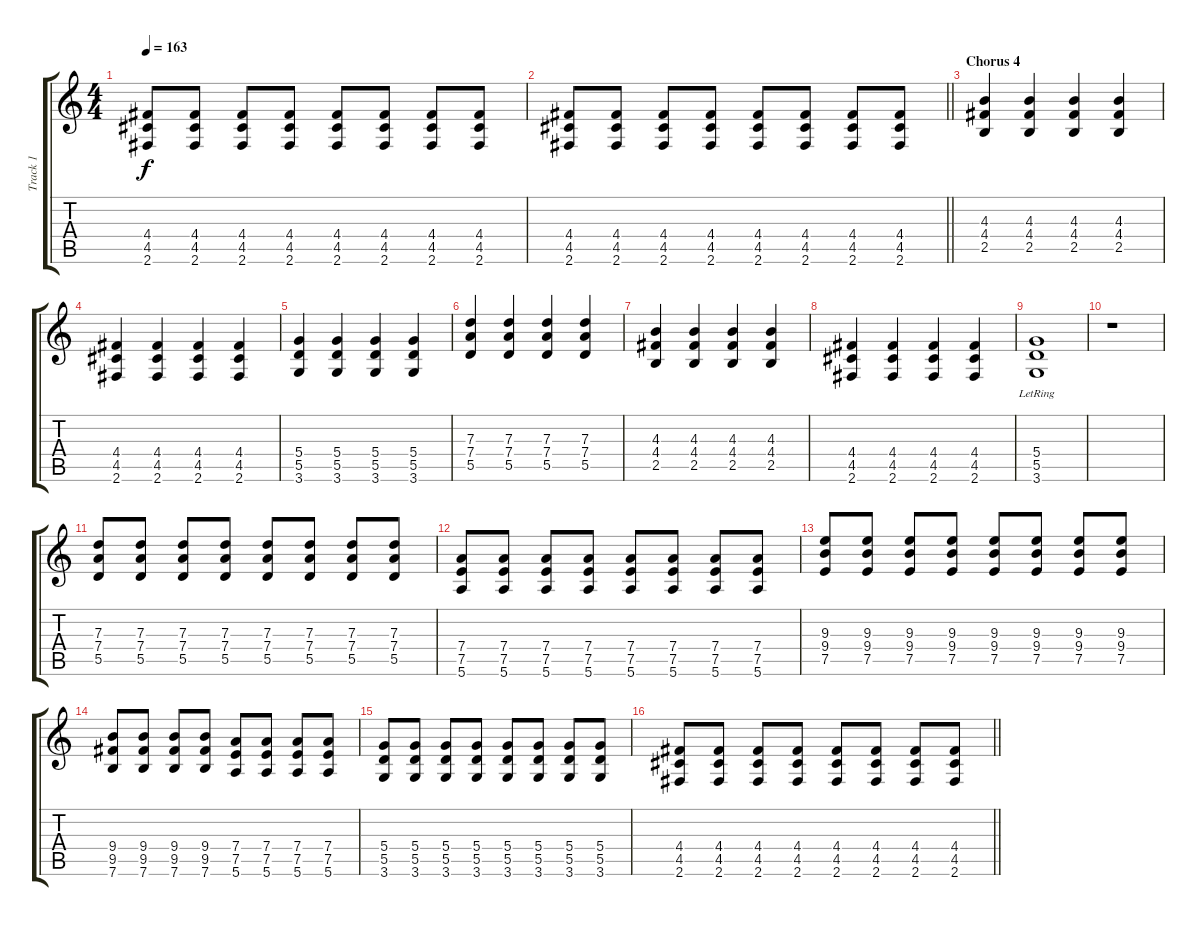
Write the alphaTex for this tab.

\track ("Track 1" "Track 1") {instrument overdrivenguitar}
\staff {score tabs}
\tuning (E4 B3 G3 D3 A2 E2) {hide}
\ts (4 4)
\tempo 163
\clef g2
\ks c
(4.4 4.5 2.6).8{dy f} (4.4 4.5 2.6).8 (4.4 4.5 2.6).8 (4.4 4.5 2.6).8 (4.4 4.5 2.6).8 (4.4 4.5 2.6).8 (4.4 4.5 2.6).8 (4.4 4.5 2.6).8 |
\barLineRight lightlight
(4.4 4.5 2.6).8 (4.4 4.5 2.6).8 (4.4 4.5 2.6).8 (4.4 4.5 2.6).8 (4.4 4.5 2.6).8 (4.4 4.5 2.6).8 (4.4 4.5 2.6).8 (4.4 4.5 2.6).8 |
\section ("" "Chorus 4")
(4.3 4.4 2.5).4 (4.3 4.4 2.5).4 (4.3 4.4 2.5).4 (4.3 4.4 2.5).4 |
(4.4 4.5 2.6).4 (4.4 4.5 2.6).4 (4.4 4.5 2.6).4 (4.4 4.5 2.6).4 |
(5.4 5.5 3.6).4 (5.4 5.5 3.6).4 (5.4 5.5 3.6).4 (5.4 5.5 3.6).4 |
(7.3 7.4 5.5).4 (7.3 7.4 5.5).4 (7.3 7.4 5.5).4 (7.3 7.4 5.5).4 |
(4.3 4.4 2.5).4 (4.3 4.4 2.5).4 (4.3 4.4 2.5).4 (4.3 4.4 2.5).4 |
(4.4 4.5 2.6).4 (4.4 4.5 2.6).4 (4.4 4.5 2.6).4 (4.4 4.5 2.6).4 |
(5.4{lr} 5.5{lr} 3.6{lr}).1 |
r.1 |
(7.3 7.4 5.5).8 (7.3 7.4 5.5).8 (7.3 7.4 5.5).8 (7.3 7.4 5.5).8 (7.3 7.4 5.5).8 (7.3 7.4 5.5).8 (7.3 7.4 5.5).8 (7.3 7.4 5.5).8 |
(7.4 7.5 5.6).8 (7.4 7.5 5.6).8 (7.4 7.5 5.6).8 (7.4 7.5 5.6).8 (7.4 7.5 5.6).8 (7.4 7.5 5.6).8 (7.4 7.5 5.6).8 (7.4 7.5 5.6).8 |
(9.3 9.4 7.5).8 (9.3 9.4 7.5).8 (9.3 9.4 7.5).8 (9.3 9.4 7.5).8 (9.3 9.4 7.5).8 (9.3 9.4 7.5).8 (9.3 9.4 7.5).8 (9.3 9.4 7.5).8 |
(9.4 9.5 7.6).8 (9.4 9.5 7.6).8 (9.4 9.5 7.6).8 (9.4 9.5 7.6).8 (7.4 7.5 5.6).8 (7.4 7.5 5.6).8 (7.4 7.5 5.6).8 (7.4 7.5 5.6).8 |
(5.4 5.5 3.6).8 (5.4 5.5 3.6).8 (5.4 5.5 3.6).8 (5.4 5.5 3.6).8 (5.4 5.5 3.6).8 (5.4 5.5 3.6).8 (5.4 5.5 3.6).8 (5.4 5.5 3.6).8 |
\barLineRight lightlight
(4.4 4.5 2.6).8 (4.4 4.5 2.6).8 (4.4 4.5 2.6).8 (4.4 4.5 2.6).8 (4.4 4.5 2.6).8 (4.4 4.5 2.6).8 (4.4 4.5 2.6).8 (4.4 4.5 2.6).8
